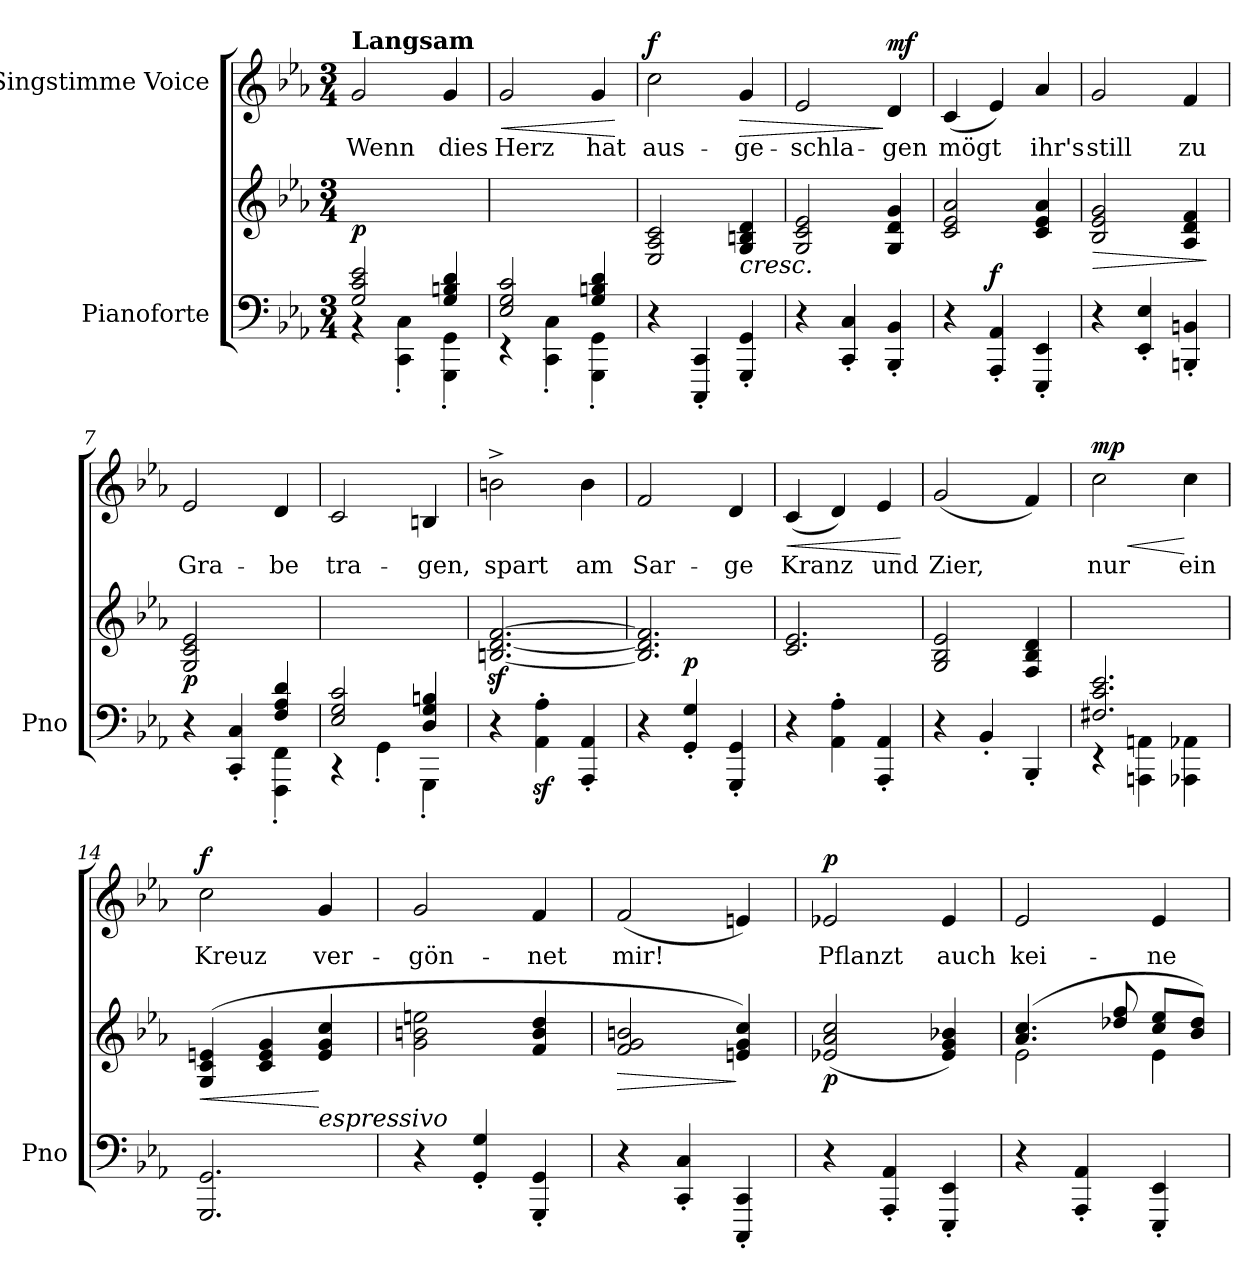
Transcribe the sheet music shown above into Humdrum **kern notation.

**kern	**kern	**dynam	**kern	**text	**dynam
*part2	*part2	*part2	*part1	*part1	*part1
*staff3	*staff2	*staff2/3	*staff1	*staff1	*staff1
*I"Pianoforte	*	*	*I"Singstimme Voice	*	*
*I'Pno	*	*	*	*	*
*clefF4	*clefG2	*	*clefG2	*	*
*k[b-e-a-]	*k[b-e-a-]	*	*k[b-e-a-]	*	*
*M3/4	*M3/4	*	*M3/4	*	*
=1	=1	=1	=1	=1	=1
*^	*	*	*	*	*
!	!	!	!	!LO:TX:a:B:t=Langsam	!	!
!	!	!	!LO:DY:b	!	!LO:LY:b	!
2G/ 2c/ 2e-/	4rBB	2.ryy	p	2g/	Wenn	.
.	4CC\' 4C\'	.	.	.	.	.
!	!	!	!	!	!LO:LY:b	!
4G/ 4Bn/ 4d/	4GGG\' 4GG\'	.	.	4g/	dies	.
=2	=2	=2	=2	=2	=2	=2
!	!	!	!	!	!LO:LY:b	!LO:HP:b
2E-/ 2G/ 2c/	4rEE	2.ryy	.	2g/	Herz	<
.	4CC\' 4C\'	.	.	.	.	.
!	!	!	!	!	!LO:LY:b	!
4G/ 4Bn/ 4d/	4GGG\' 4GG\'	.	.	4g/	hat	.
*v	*v	*	*	*	*	*
.	.	.	.	.	[
=3	=3	=3	=3	=3	=3
!	!	!	!	!LO:LY:b	!LO:DY:a
4r	2E-/ 2A-/ 2c/	.	2cc\	aus-	f
4CCC/' 4CC/'	.	.	.	.	.
!	!	!LO:HP:b	!	!LO:LY:b	!LO:HP:b
4GGG/' 4GG/'	4G/ 4Bn/ 4d/	<	4g/	-ge-	>
=4	=4	=4	=4	=4	=4
!	!	!	!	!LO:LY:b	!
4r	2G/ 2c/ 2e-/	.	2e-/	-schla-	.
4CC/' 4C/'	.	.	.	.	.
!	!	!	!	!LO:LY:b	!LO:DY:n=1:a
4BBB-/' 4BB-/'	4G/ 4d/ 4g/	.	4d/	-gen	] mf
=5	=5	=5	=5	=5	=5
!	!	!	!	!LO:LY:b	!
4r	2c/ 2e-/ 2a-/	.	(<4c/	mögt	.
!	!	!LO:DY:a=2	!	!	!
4AAA-/' 4AA-/'	.	f	4e-/)	.	.
!	!	!	!	!LO:LY:b	!
4EEE-/' 4EE-/'	4c/ 4e-/ 4a-/	[	4a-/	ihr's	.
!!LO:LB:g=z
=6	=6	=6	=6	=6	=6
!	!	!LO:HP:b	!	!LO:LY:b	!
4r	2B-/ 2e-/ 2g/	>	2g/	still	.
4EE-/' 4E-/'	.	.	.	.	.
!	!	!	!	!LO:LY:b	!
4BBBn/' 4BBn/'	4A-/ 4d/ 4f/	.	4f/	zu	.
.	.	]	.	.	.
=7	=7	=7	=7	=7	=7
*^	*	*	*	*	*
!	!	!	!LO:DY:b	!	!LO:LY:b	!
2ryy	4r	2G/ 2c/ 2e-/	p	2e-/	Gra-	.
.	4CC/' 4C/'	.	.	.	.	.
!	!	!	!	!	!LO:LY:b	!
4F/ 4A-/ 4d/	4FFF\' 4FF\'	4ryy	.	4d/	-be	.
=8	=8	=8	=8	=8	=8	=8
!	!	!	!	!	!LO:LY:b	!
2E-/ 2G/ 2c/	4rCC	2.ryy	.	2c/	tra-	.
.	4GG'\	.	.	.	.	.
!	!	!	!	!	!LO:LY:b	!
4D/ 4G/ 4Bn/	4GGG'\	.	.	4Bn/	-gen,	.
=9	=9	=9	=9	=9	=9	=9
!	!	!	!	!	!LO:LY:b	!
*v	*v	*	*	*	*	*
4r	[2.Bn/z> [2.d/z> [2.f/z>	.	2bn^\	spart	.
4AA-\z>' 4A-\z>'	.	.	.	.	.
!	!	!	!	!LO:LY:b	!
4AAA-/' 4AA-/'	.	.	4b\	am	.
=10	=10	=10	=10	=10	=10
!	!	!	!	!LO:LY:b	!
4r	2.B/] 2.d/] 2.f/]	.	2f/	Sar-	.
!	!	!LO:DY:a=2	!	!	!
4GG/' 4G/'	.	p	.	.	.
!	!	!	!	!LO:LY:b	!
4GGG/' 4GG/'	.	.	4d/	-ge	.
=11	=11	=11	=11	=11	=11
!	!	!	!	!LO:LY:b	!LO:HP:b
4r	2.c/ 2.e-/	.	(<4c/	Kranz	<
4AA-\' 4A-\'	.	.	4d/)	.	.
!	!	!	!	!LO:LY:b	!
4AAA-/' 4AA-/'	.	.	4e-/	und	.
.	.	.	.	.	[
!!LO:LB:g=z
=12	=12	=12	=12	=12	=12
!	!	!	!	!LO:LY:b	!
4r	2G/ 2B-/ 2e-/	.	(<2g/	Zier,	.
4BB-'/	.	.	.	.	.
4BBB-'/	4F/ 4B-/ 4d/	.	4f/)	.	.
=13	=13	=13	=13	=13	=13
*^	*	*	*	*	*
!	!	!	!	!	!LO:LY:b	!LO:HP:b
!	!	!	!	!	!	!LO:DY:n=1:a
2.F#X/ 2.c/ 2.e-/	4rEE	2.ryy	.	2cc\	nur	< mp
.	4AAAn\ 4AAn\	.	.	.	.	.
!	!	!	!	!	!LO:LY:b	!
.	4AAA-X\ 4AA-X\	.	.	4cc\	ein	[
=14	=14	=14	=14	=14	=14	=14
!	!	!	!LO:HP:b	!	!LO:LY:b	!LO:DY:a
*v	*v	*	*	*	*	*
2.GGG/ 2.GG/	(>4G/ 4c/ 4en/	<	2cc\	Kreuz	f
.	4c/ 4e/ 4g/	.	.	.	.
!	!LO:TX:b:i:t=espressivo	!	!	!	!
!	!	!	!	!LO:LY:b	!
.	4e/ 4g/ 4cc/	[	4g/	ver-	.
=15	=15	=15	=15	=15	=15
!	!	!	!	!LO:LY:b	!
4r	2g\ 2bn\ 2een\	.	2g/	-gön-	.
4GG/' 4G/'	.	.	.	.	.
!	!	!	!	!LO:LY:b	!
4GGG/' 4GG/'	4f/ 4b/ 4dd/	.	4f/	-net	.
=16	=16	=16	=16	=16	=16
!	!	!LO:HP:b	!	!LO:LY:b	!
4r	2f/ 2g/ 2bn/	>	(<2f/	mir!	.
4CC/' 4C/'	.	.	.	.	.
4CCC/' 4CC/'	4en/ 4g/ 4cc/)	]	4en/)	.	.
!!LO:PB:g=z
=17	=17	=17	=17	=17	=17
!	!	!LO:DY:b	!	!LO:LY:b	!LO:DY:a
4r	(>2e-X/ 2a-/ 2cc/	p	2e-X/	Pflanzt	p
4AAA-/' 4AA-/'	.	.	.	.	.
!	!	!	!	!LO:LY:b	!
4EEE-/' 4EE-/'	4e-/ 4g/ 4b-X/)	.	4e-/	auch	.
=18	=18	=18	=18	=18	=18
*	*^	*	*	*	*
!	!	!	!	!	!LO:LY:b	!
4r	(>4.a-/ 4.cc/	2e-\	.	2e-/	kei-	.
4AAA-/' 4AA-/'	.	.	.	.	.	.
.	8dd-X/ 8ff/	.	.	.	.	.
!	!	!	!	!	!LO:LY:b	!
4EEE-/' 4EE-/'	8cc/ 8ee-/L	4e-\	.	4e-/	-ne	.
.	8b-/ 8dd-/J)	.	.	.	.	.
*	*v	*v	*	*	*	*
=	=	=	=	=	=
*-	*-	*-	*-	*-	*-
